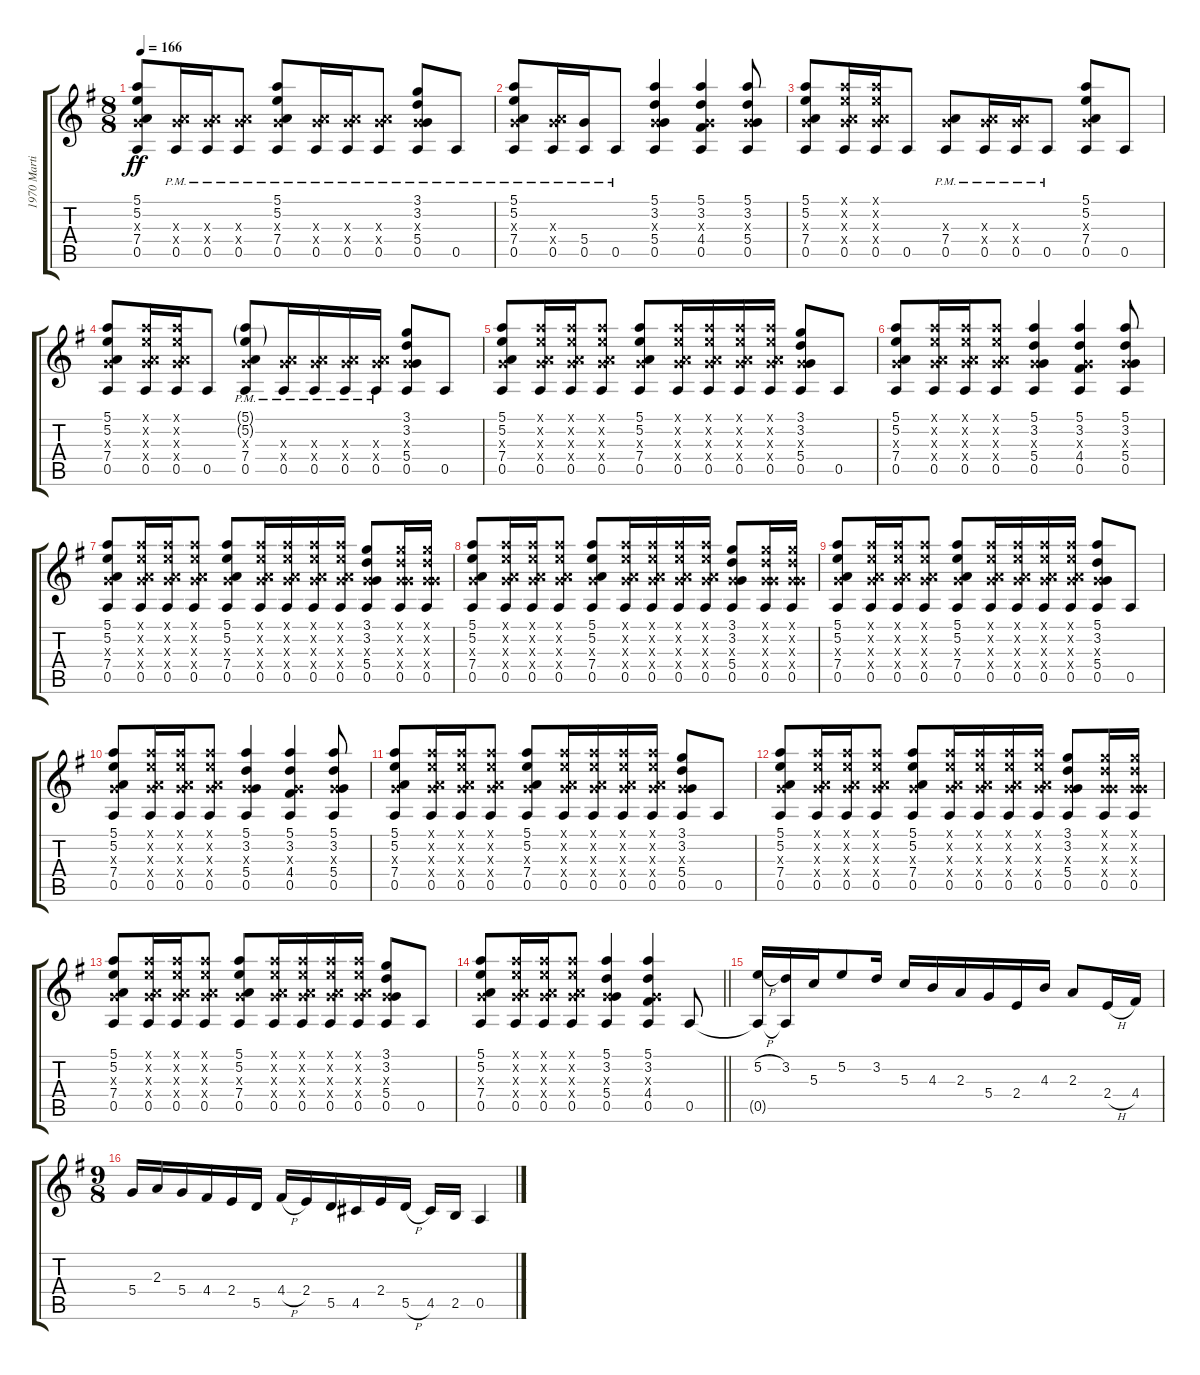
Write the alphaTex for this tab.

\track ("1970 Martin 000-18" "1970 Marti") {instrument acousticguitarsteel}
\staff {score tabs}
\tuning (E4 B3 G3 D3 A2 E2) {hide}
\ts (8 8)
\tempo 166
\clef g2
\ks g
(5.1 5.2 0.3{x} 7.4 0.5).8{dy ff} (0.3{pm x} 7.4{pm x} 0.5{pm}).16 (0.3{pm x} 7.4{pm x} 0.5{pm}).16 (0.3{pm x} 7.4{pm x} 0.5{pm}).8 (5.1{pm} 5.2{pm} 0.3{pm x} 7.4{pm} 0.5{pm}).8 (0.3{pm x} 7.4{pm x} 0.5{pm}).16 (0.3{pm x} 7.4{pm x} 0.5{pm}).16 (0.3{pm x} 7.4{pm x} 0.5{pm}).8 (3.1{pm} 3.2{pm} 0.3{pm x} 5.4{pm} 0.5{pm}).8 0.5{pm}.8 |
(5.1{pm} 5.2{pm} 0.3{pm x} 7.4{pm} 0.5{pm}).8 (0.3{pm x} 7.4{pm x} 0.5{pm}).16 (5.4{pm} 0.5{pm}).16 0.5{pm}.8 (5.1 3.2 0.3{x} 5.4 0.5).4 (5.1 3.2 0.3{x} 4.4 0.5).4 (5.1 3.2 0.3{x} 5.4 0.5).8 |
(5.1 5.2 0.3{x} 7.4 0.5).8 (5.1{x} 5.2{x} 0.3{x} 7.4{x} 0.5).16 (5.1{x} 5.2{x} 0.3{x} 7.4{x} 0.5).16 0.5.8 (0.3{pm x} 7.4{pm} 0.5{pm}).8 (0.3{pm x} 7.4{pm x} 0.5{pm}).16 (0.3{pm x} 7.4{pm x} 0.5{pm}).16 0.5{pm}.8 (5.1 5.2 0.3{x} 7.4 0.5).8 0.5.8 |
(5.1 5.2 0.3{x} 7.4 0.5).8 (5.1{x} 5.2{x} 0.3{x} 7.4{x} 0.5).16 (5.1{x} 5.2{x} 0.3{x} 7.4{x} 0.5).16 0.5.8 (5.1{g pm} 5.2{g pm} 0.3{pm x} 7.4{pm} 0.5{pm}).8 (0.3{pm x} 7.4{pm x} 0.5{pm}).16 (0.3{pm x} 7.4{pm x} 0.5{pm}).16 (0.3{pm x} 7.4{pm x} 0.5{pm}).16 (0.3{pm x} 7.4{pm x} 0.5{pm}).16 (3.1 3.2 0.3{x} 5.4 0.5).8 0.5.8 |
(5.1 5.2 0.3{x} 7.4 0.5).8 (5.1{x} 5.2{x} 0.3{x} 7.4{x} 0.5).16 (5.1{x} 5.2{x} 0.3{x} 7.4{x} 0.5).16 (5.1{x} 5.2{x} 0.3{x} 7.4{x} 0.5).8 (5.1 5.2 0.3{x} 7.4 0.5).8 (5.1{x} 5.2{x} 0.3{x} 7.4{x} 0.5).16 (5.1{x} 5.2{x} 0.3{x} 7.4{x} 0.5).16 (5.1{x} 5.2{x} 0.3{x} 7.4{x} 0.5).16 (5.1{x} 5.2{x} 0.3{x} 7.4{x} 0.5).16 (3.1 3.2 0.3{x} 5.4 0.5).8 0.5.8 |
(5.1 5.2 0.3{x} 7.4 0.5).8 (5.1{x} 5.2{x} 0.3{x} 7.4{x} 0.5).16 (5.1{x} 5.2{x} 0.3{x} 7.4{x} 0.5).16 (5.1{x} 5.2{x} 0.3{x} 7.4{x} 0.5).8 (5.1 3.2 0.3{x} 5.4 0.5).4 (5.1 3.2 0.3{x} 4.4 0.5).4 (5.1 3.2 0.3{x} 5.4 0.5).8 |
(5.1 5.2 0.3{x} 7.4 0.5).8 (5.1{x} 5.2{x} 0.3{x} 7.4{x} 0.5).16 (5.1{x} 5.2{x} 0.3{x} 7.4{x} 0.5).16 (5.1{x} 5.2{x} 0.3{x} 7.4{x} 0.5).8 (5.1 5.2 0.3{x} 7.4 0.5).8 (5.1{x} 5.2{x} 0.3{x} 7.4{x} 0.5).16 (5.1{x} 5.2{x} 0.3{x} 7.4{x} 0.5).16 (5.1{x} 5.2{x} 0.3{x} 7.4{x} 0.5).16 (5.1{x} 5.2{x} 0.3{x} 7.4{x} 0.5).16 (3.1 3.2 0.3{x} 5.4 0.5).8 (3.1{x} 3.2{x} 0.3{x} 5.4{x} 0.5).16 (3.1{x} 3.2{x} 0.3{x} 5.4{x} 0.5).16 |
(5.1 5.2 0.3{x} 7.4 0.5).8 (5.1{x} 5.2{x} 0.3{x} 7.4{x} 0.5).16 (5.1{x} 5.2{x} 0.3{x} 7.4{x} 0.5).16 (5.1{x} 5.2{x} 0.3{x} 7.4{x} 0.5).8 (5.1 5.2 0.3{x} 7.4 0.5).8 (5.1{x} 5.2{x} 0.3{x} 7.4{x} 0.5).16 (5.1{x} 5.2{x} 0.3{x} 7.4{x} 0.5).16 (5.1{x} 5.2{x} 0.3{x} 7.4{x} 0.5).16 (5.1{x} 5.2{x} 0.3{x} 7.4{x} 0.5).16 (3.1 3.2 0.3{x} 5.4 0.5).8 (3.1{x} 3.2{x} 0.3{x} 5.4{x} 0.5).16 (3.1{x} 3.2{x} 0.3{x} 5.4{x} 0.5).16 |
(5.1 5.2 0.3{x} 7.4 0.5).8 (5.1{x} 5.2{x} 0.3{x} 7.4{x} 0.5).16 (5.1{x} 5.2{x} 0.3{x} 7.4{x} 0.5).16 (5.1{x} 5.2{x} 0.3{x} 7.4{x} 0.5).8 (5.1 5.2 0.3{x} 7.4 0.5).8 (5.1{x} 5.2{x} 0.3{x} 7.4{x} 0.5).16 (5.1{x} 5.2{x} 0.3{x} 7.4{x} 0.5).16 (5.1{x} 5.2{x} 0.3{x} 7.4{x} 0.5).16 (5.1{x} 5.2{x} 0.3{x} 7.4{x} 0.5).16 (5.1 3.2 0.3{x} 5.4 0.5).8 0.5.8 |
(5.1 5.2 0.3{x} 7.4 0.5).8 (5.1{x} 5.2{x} 0.3{x} 7.4{x} 0.5).16 (5.1{x} 5.2{x} 0.3{x} 7.4{x} 0.5).16 (5.1{x} 5.2{x} 0.3{x} 7.4{x} 0.5).8 (5.1 3.2 0.3{x} 5.4 0.5).4 (5.1 3.2 0.3{x} 4.4 0.5).4 (5.1 3.2 0.3{x} 5.4 0.5).8 |
(5.1 5.2 0.3{x} 7.4 0.5).8 (5.1{x} 5.2{x} 0.3{x} 7.4{x} 0.5).16 (5.1{x} 5.2{x} 0.3{x} 7.4{x} 0.5).16 (5.1{x} 5.2{x} 0.3{x} 7.4{x} 0.5).8 (5.1 5.2 0.3{x} 7.4 0.5).8 (5.1{x} 5.2{x} 0.3{x} 7.4{x} 0.5).16 (5.1{x} 5.2{x} 0.3{x} 7.4{x} 0.5).16 (5.1{x} 5.2{x} 0.3{x} 7.4{x} 0.5).16 (5.1{x} 5.2{x} 0.3{x} 7.4{x} 0.5).16 (3.1 3.2 0.3{x} 5.4 0.5).8 0.5.8 |
(5.1 5.2 0.3{x} 7.4 0.5).8 (5.1{x} 5.2{x} 0.3{x} 7.4{x} 0.5).16 (5.1{x} 5.2{x} 0.3{x} 7.4{x} 0.5).16 (5.1{x} 5.2{x} 0.3{x} 7.4{x} 0.5).8 (5.1 5.2 0.3{x} 7.4 0.5).8 (5.1{x} 5.2{x} 0.3{x} 7.4{x} 0.5).16 (5.1{x} 5.2{x} 0.3{x} 7.4{x} 0.5).16 (5.1{x} 5.2{x} 0.3{x} 7.4{x} 0.5).16 (5.1{x} 5.2{x} 0.3{x} 7.4{x} 0.5).16 (3.1 3.2 0.3{x} 5.4 0.5).8 (3.1{x} 3.2{x} 0.3{x} 5.4{x} 0.5).16 (3.1{x} 3.2{x} 0.3{x} 5.4{x} 0.5).16 |
(5.1 5.2 0.3{x} 7.4 0.5).8 (5.1{x} 5.2{x} 0.3{x} 7.4{x} 0.5).16 (5.1{x} 5.2{x} 0.3{x} 7.4{x} 0.5).16 (5.1{x} 5.2{x} 0.3{x} 7.4{x} 0.5).8 (5.1 5.2 0.3{x} 7.4 0.5).8 (5.1{x} 5.2{x} 0.3{x} 7.4{x} 0.5).16 (5.1{x} 5.2{x} 0.3{x} 7.4{x} 0.5).16 (5.1{x} 5.2{x} 0.3{x} 7.4{x} 0.5).16 (5.1{x} 5.2{x} 0.3{x} 7.4{x} 0.5).16 (3.1 3.2 0.3{x} 5.4 0.5).8 0.5.8 |
\barLineRight lightlight
(5.1 5.2 0.3{x} 7.4 0.5).8 (5.1{x} 5.2{x} 0.3{x} 7.4{x} 0.5).16 (5.1{x} 5.2{x} 0.3{x} 7.4{x} 0.5).16 (5.1{x} 5.2{x} 0.3{x} 7.4{x} 0.5).8 (5.1 3.2 0.3{x} 5.4 0.5).4 (5.1 3.2 0.3{x} 4.4 0.5).4 0.5.8 |
(5.2{h} 0.5{t}).16 (3.2 0.5{t}).16 5.3.16 5.2.8 3.2.16 5.3.16 4.3.16 2.3.16 5.4.16 2.4.16 4.3.16 2.3.8 2.4{h}.16 4.4.16 |
\ts (9 8)
5.4.16 2.3.16 5.4.16 4.4.16 2.4.16 5.5.16 4.4{h}.16 2.4.16 5.5.16 4.5.16 2.4.16 5.5{h}.16 4.5.16 2.5.16 0.5.4
